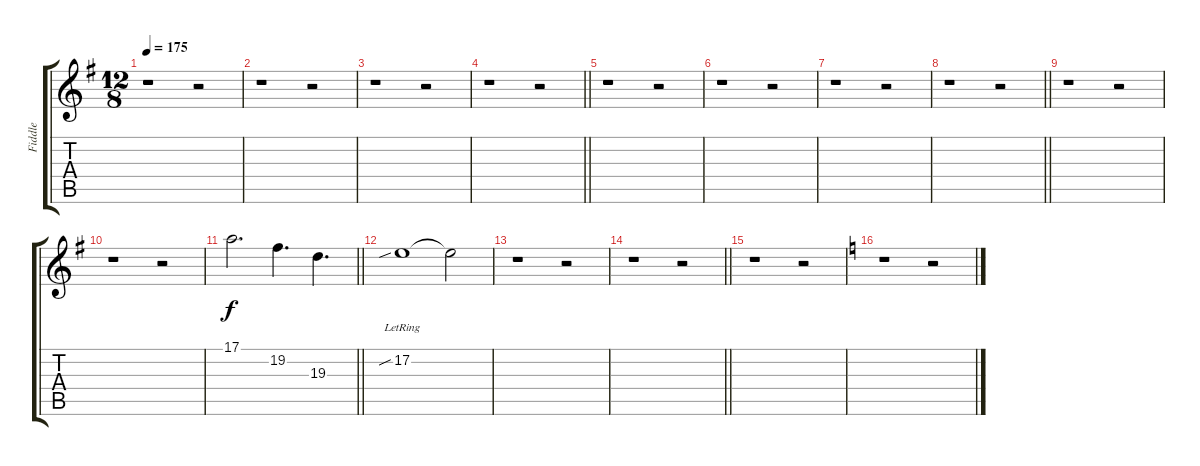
\track ("Fiddle" "Fiddle") {instrument fiddle}
\staff {score tabs}
\tuning (E4 B3 G3 D3 A2 E2) {hide}
\ts (12 8)
\tempo 175
\clef g2
\ks g
r.1{dy f instrument fiddle} r.2 |
r.1 r.2 |
r.1 r.2 |
\barLineRight lightlight
r.1 r.2 |
r.1 r.2 |
r.1 r.2 |
r.1 r.2 |
\barLineRight lightlight
r.1 r.2 |
r.1 r.2 |
r.1 r.2 |
\barLineRight lightlight
17.1.2{d} 19.2.4{d} 19.3.4{d} |
17.2{sib lr}.1 17.2{t}.2 |
r.1 r.2 |
\barLineRight lightlight
r.1 r.2 |
r.1 r.2 |
\ks c
r.1 r.2
